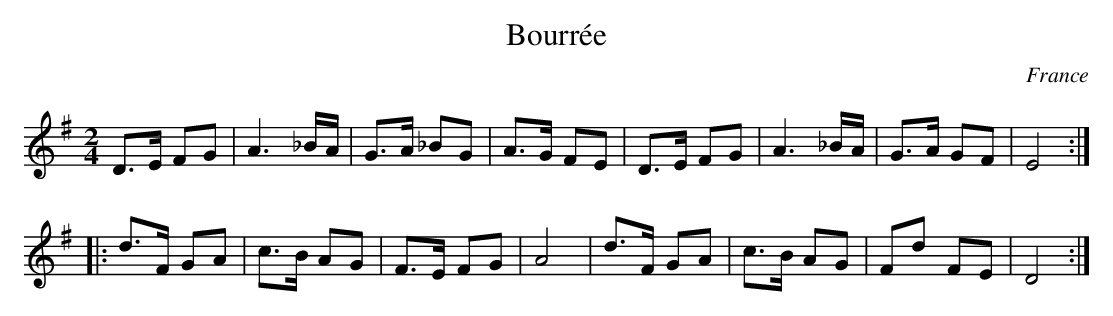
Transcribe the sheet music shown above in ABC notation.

X:1
T:Bourr\'ee
L:1/8
M:2/4
O:France
K:DMix
D>E FG| A3 _B/A/| G>A _BG | A>G FE | D>E FG | A3 _B/A/ | G>A GF | E4 ::
d>F GA | c>B AG | F>E FG| A4 | d>F GA | c>B AG | Fd FE | D4 :|
